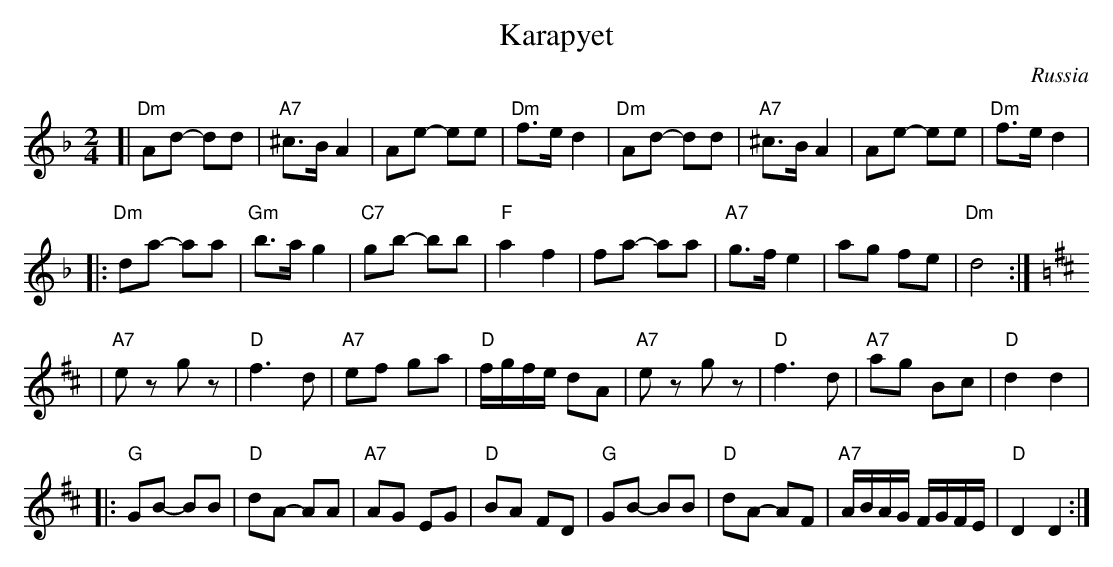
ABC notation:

X:1
T: Karapyet
O: Russia
M: 2/4
L: 1/8
K: Dm
[| "Dm"Ad- dd | "A7"^c>B A2 | Ae- ee | "Dm"f>e d2 | "Dm"Ad- dd | "A7"^c>B A2 | Ae- ee | "Dm"f>e d2 |
|: "Dm"da- aa | "Gm"b>a g2 | "C7"gb- bb | "F"a2 f2 | fa- aa | "A7"g>f e2 | ag fe | "Dm"d4 :|
[K:D]
| "A7"ez gz | "D"f3 d | "A7"ef ga | "D"f/g/f/e/ dA | "A7"ez gz | "D"f3 d | "A7"ag Bc | "D"d2 d2 |
|: "G"GB- BB | "D"dA- AA | "A7"AG EG | "D"BA FD | "G"GB- BB | "D"dA- AF | "A7"A/B/A/G/ F/G/F/E/ | "D"D2 D2 :|
